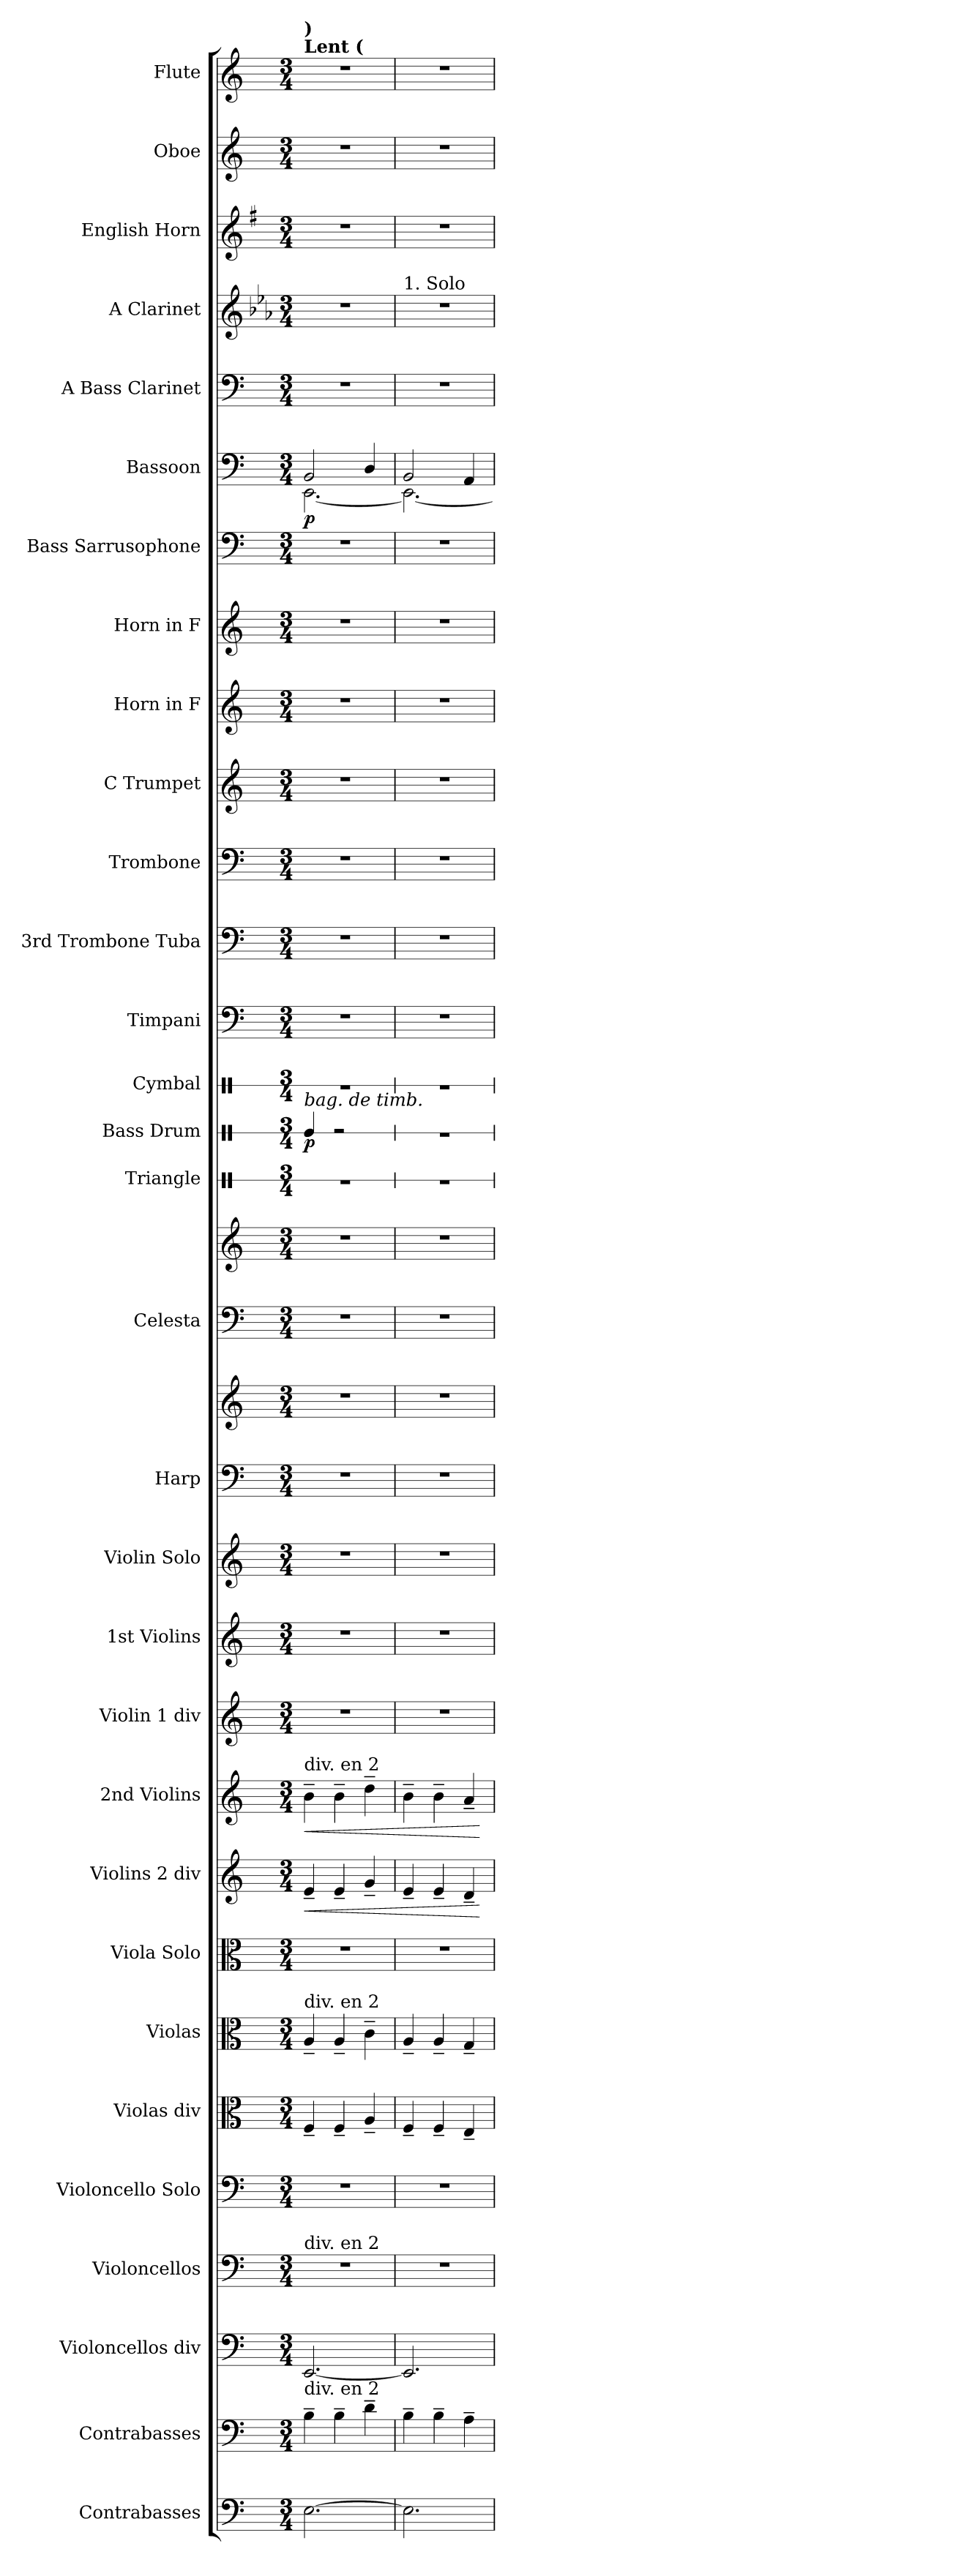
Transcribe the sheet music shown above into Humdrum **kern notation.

**kern	**dynam	**kern	**dynam	**kern	**dynam	**kern	**kern	**kern	**dynam	**kern	**dynam	**kern	**kern	**dynam	**kern	**dynam	**kern	**kern	**kern	**kern	**kern	**kern	**kern	**kern	**kern	**dynam	**kern	**kern	**kern	**kern	**kern	**kern	**kern	**kern	**kern	**dynam	**kern	**kern	**kern	**kern	**kern
*part31	*part31	*part30	*part30	*part29	*part29	*part28	*part27	*part26	*part26	*part25	*part25	*part24	*part23	*part23	*part22	*part22	*part21	*part20	*part19	*part18	*part18	*part17	*part17	*part16	*part15	*part15	*part14	*part13	*part12	*part11	*part10	*part9	*part8	*part7	*part6	*part6	*part5	*part4	*part3	*part2	*part1
*staff33	*staff33	*staff32	*staff32	*staff31	*staff31	*staff30	*staff29	*staff28	*staff28	*staff27	*staff27	*staff26	*staff25	*staff25	*staff24	*staff24	*staff23	*staff22	*staff21	*staff20	*staff19	*staff18	*staff17	*staff16	*staff15	*staff15	*staff14	*staff13	*staff12	*staff11	*staff10	*staff9	*staff8	*staff7	*staff6	*staff6	*staff5	*staff4	*staff3	*staff2	*staff1
*I"Contrabasses	*	*I"Contrabasses	*	*I"Violoncellos div	*	*I"Violoncellos	*I"Violoncello Solo	*I"Violas div	*	*I"Violas	*	*I"Viola Solo	*I"Violins 2 div	*	*I"2nd Violins	*	*I"Violin 1 div	*I"1st Violins	*I"Violin Solo	*I"Harp	*	*I"Celesta	*	*I"Triangle	*I"Bass Drum	*	*I"Cymbal	*I"Timpani	*I"3rd Trombone  Tuba	*I"Trombone	*I"C Trumpet	*I"Horn in F	*I"Horn in F	*I"Bass Sarrusophone	*I"Bassoon	*	*I"A Bass Clarinet	*I"A Clarinet	*I"English Horn	*I"Oboe	*I"Flute
*	*	*I'Cbs.	*	*I'Vcs. div	*	*I'Vcs.	*I'Vc. solo	*I'Vlas. div	*	*I'Vlas.	*	*I'Vla. Solo	*I'Vlns. 2 div	*	*I'Vln. 2	*	*I'Vln 1 div	*I'Vln.  1	*I'Vln. Solo	*I'Hrp.	*	*I'Cel.	*	*I'Trgl.	*I'B. Dr.	*	*I'Cym.	*I'Timp.	*	*I'Tbn.	*I'C Tpt.	*	*	*I'B. Sar.	*I'Bsn.	*	*I'A B. Cl.	*I'A Cl.	*I'E. Hn.	*I'Ob.	*I'Fl.
*	*	*	*	*	*	*	*	*	*	*	*	*	*	*	*	*	*	*	*	*	*	*	*	*stria1	*stria1	*	*stria1	*	*	*	*	*	*	*	*	*	*	*	*	*	*
*clefF4	*	*clefF4	*	*clefF4	*	*clefF4	*clefF4	*clefC3	*	*clefC3	*	*clefC3	*clefG2	*	*clefG2	*	*clefG2	*clefG2	*clefG2	*clefF4	*clefG2	*clefF4	*clefG2	*clefX	*clefX	*	*clefX	*clefF4	*clefF4	*clefF4	*clefG2	*clefG2	*clefG2	*clefF4	*clefF4	*	*clefF4	*clefG2	*clefG2	*clefG2	*clefG2
*ITrd7c12	*	*ITrd7c12	*	*	*	*	*	*	*	*	*	*	*	*	*	*	*	*	*	*	*	*ITrd-7c-12	*ITrd-7c-12	*	*	*	*	*	*	*	*	*ITrd4c7	*ITrd4c7	*ITrd7c12	*	*	*ITrd9c15	*ITrd2c3	*ITrd4c7	*	*
*k[]	*	*k[]	*	*k[]	*	*k[]	*k[]	*k[]	*	*k[]	*	*k[]	*k[]	*	*k[]	*	*k[]	*k[]	*k[]	*k[]	*k[]	*k[]	*k[]	*k[]	*k[]	*	*k[]	*k[]	*k[]	*k[]	*k[]	*k[b-]	*k[b-]	*k[]	*k[]	*	*k[]	*k[]	*k[]	*k[]	*k[]
*M3/4	*	*M3/4	*	*M3/4	*	*M3/4	*M3/4	*M3/4	*	*M3/4	*	*M3/4	*M3/4	*	*M3/4	*	*M3/4	*M3/4	*M3/4	*M3/4	*M3/4	*M3/4	*M3/4	*M3/4	*M3/4	*	*M3/4	*M3/4	*M3/4	*M3/4	*M3/4	*M3/4	*M3/4	*M3/4	*M3/4	*	*M3/4	*M3/4	*M3/4	*M3/4	*M3/4
*MM58	*	*MM58	*	*MM58	*	*MM58	*MM58	*MM58	*	*MM58	*	*MM58	*MM58	*	*MM58	*	*MM58	*MM58	*MM58	*MM58	*MM58	*MM58	*MM58	*MM58	*MM58	*	*MM58	*MM58	*MM58	*MM58	*MM58	*MM58	*MM58	*MM58	*MM58	*	*MM58	*MM58	*MM58	*MM58	*MM58
=1	=1	=1	=1	=1	=1	=1	=1	=1	=1	=1	=1	=1	=1	=1	=1	=1	=1	=1	=1	=1	=1	=1	=1	=1	=1	=1	=1	=1	=1	=1	=1	=1	=1	=1	=1	=1	=1	=1	=1	=1	=1
!	!	!	!	!	!	!	!	!	!	!	!	!	!	!	!	!	!	!	!	!	!	!	!	!	!	!	!	!	!	!	!	!	!	!	!	!	!	!	!	!	!LO:TX:a:B:t=Lent (
!	!	!	!	!	!	!	!	!	!	!	!	!	!	!	!	!	!	!	!	!	!	!	!	!	!	!	!	!	!	!	!	!	!	!	!	!	!	!	!	!	!LO:TX:a:B:t=)
!	!	!	!	!	!	!	!	!	!	!	!	!	!	!	!	!	!	!	!	!	!	!	!	!	!LO:TX:a:i:t=bag. de timb.	!	!	!	!	!	!	!	!	!	!	!	!	!	!	!	!
!	!	!	!	!	!	!	!	!	!	!	!	!	!	!	!LO:TX:a:t=div. en 2	!	!	!	!	!	!	!	!	!	!	!	!	!	!	!	!	!	!	!	!	!	!	!	!	!	!
!	!	!	!	!	!	!	!	!	!	!LO:TX:a:t=div. en 2	!	!	!	!	!	!	!	!	!	!	!	!	!	!	!	!	!	!	!	!	!	!	!	!	!	!	!	!	!	!	!
!	!	!	!	!	!	!LO:TX:a:t=div. en 2	!	!	!	!	!	!	!	!	!	!	!	!	!	!	!	!	!	!	!	!	!	!	!	!	!	!	!	!	!	!	!	!	!	!	!
!	!	!LO:TX:a:t=div. en 2	!	!	!	!	!	!	!	!	!	!	!	!	!	!	!	!	!	!	!	!	!	!	!	!	!	!	!	!	!	!	!	!	!	!	!	!	!	!	!
!	!LO:DY:b	!	!	!	!	!	!	!	!	!	!	!	!	!LO:HP:b	!	!LO:HP:b	!	!	!	!	!	!	!	!	!	!	!	!	!	!	!	!	!	!	!	!	!	!	!	!	!
*	*	*	*	*	*	*	*	*	*	*	*	*	*	*	*	*	*	*	*	*	*	*	*	*	*	*	*	*	*	*	*	*	*	*	*^	*	*	*	*	*	*
!	!LO:DY:n=1:b	!	!LO:DY:b	!	!	!	!	!	!	!	!	!	!	!	!	!	!	!	!	!	!	!	!	!	!	!	!	!	!	!	!	!	!	!	!	!	!	!	!	!	!	!
!	!	!	!LO:DY:n=1:b	!	!LO:DY:b	!	!	!	!	!	!	!	!	!	!	!	!	!	!	!	!	!	!	!	!	!	!	!	!	!	!	!	!	!	!	!	!	!	!	!	!	!
!	!	!	!	!	!LO:DY:n=1:b	!	!	!	!LO:DY:b	!	!	!	!	!	!	!	!	!	!	!	!	!	!	!	!	!	!	!	!	!	!	!	!	!	!	!	!	!	!	!	!	!
!	!	!	!	!	!	!	!	!	!LO:DY:n=1:b	!	!LO:DY:b	!	!	!	!	!	!	!	!	!	!	!	!	!	!	!	!	!	!	!	!	!	!	!	!	!	!	!	!	!	!	!
!	!	!	!	!	!	!	!	!	!	!	!LO:DY:n=1:b	!	!	!LO:DY:n=1:b	!	!	!	!	!	!	!	!	!	!	!	!	!	!	!	!	!	!	!	!	!	!	!	!	!	!	!	!
!	!	!	!	!	!	!	!	!	!	!	!	!	!	!LO:DY:n=2:b	!	!LO:DY:n=1:b	!	!	!	!	!	!	!	!	!	!	!	!	!	!	!	!	!	!	!	!	!	!	!	!	!	!
!	!	!	!	!	!	!	!	!	!	!	!	!	!	!	!	!LO:DY:n=2:b	!	!	!	!	!	!	!	!	!	!LO:DY:b	!	!	!	!	!	!	!	!	!	!	!LO:DY:b	!	!	!	!	!
[2.EE\	p other-dynamics	4BB~\	p other-dynamics	[2.EE/	p other-dynamics	2.r	2.r	4F~/	p other-dynamics	4A~/	p other-dynamics	2.r	4e~/	< p other-dynamics	4b~\	< p other-dynamics	2.r	2.r	2.r	2.r	2.r	2.r	2.r	2.r	4Re/	p	2.r	2.r	2.r	2.r	2.r	2.r	2.r	2.r	2BB/	[2.EE\	p	2.r	2.r	2.r	2.r	2.r
.	.	4BB~\	.	.	.	.	.	4F~/	.	4A~/	.	.	4e~/	.	4b~\	.	.	.	.	.	.	.	.	.	2r	.	.	.	.	.	.	.	.	.	.	.	.	.	.	.	.	.
.	.	4D~\	.	.	.	.	.	4A~/	.	4c~\	.	.	4g~/	.	4dd~\	.	.	.	.	.	.	.	.	.	.	.	.	.	.	.	.	.	.	.	4D/	.	.	.	.	.	.	.
=2	=2	=2	=2	=2	=2	=2	=2	=2	=2	=2	=2	=2	=2	=2	=2	=2	=2	=2	=2	=2	=2	=2	=2	=2	=2	=2	=2	=2	=2	=2	=2	=2	=2	=2	=2	=2	=2	=2	=2	=2	=2	=2
!	!	!	!	!	!	!	!	!	!	!	!	!	!	!	!	!	!	!	!	!	!	!	!	!	!	!	!	!	!	!	!	!	!	!	!	!	!	!	!LO:TX:a:t=1. Solo	!	!	!
2.EE\]	.	4BB~\	.	2.EE/]	.	2.r	2.r	4F~/	.	4A~/	.	2.r	4e~/	.	4b~\	.	2.r	2.r	2.r	2.r	2.r	2.r	2.r	2.r	2.r	.	2.r	2.r	2.r	2.r	2.r	2.r	2.r	2.r	2BB/	2.EE\_	.	2.r	2.r	2.r	2.r	2.r
.	.	4BB~\	.	.	.	.	.	4F~/	.	4A~/	.	.	4e~/	.	4b~\	.	.	.	.	.	.	.	.	.	.	.	.	.	.	.	.	.	.	.	.	.	.	.	.	.	.	.
.	.	4AA~\	.	.	.	.	.	4E~/	.	4G~/	.	.	4d~/	.	4a~/	.	.	.	.	.	.	.	.	.	.	.	.	.	.	.	.	.	.	.	4AA/	.	.	.	.	.	.	.
*	*	*	*	*	*	*	*	*	*	*	*	*	*	*	*	*	*	*	*	*	*	*	*	*	*	*	*	*	*	*	*	*	*	*	*v	*v	*	*	*	*	*	*
.	.	.	.	.	.	.	.	.	.	.	.	.	.	[	.	[	.	.	.	.	.	.	.	.	.	.	.	.	.	.	.	.	.	.	.	.	.	.	.	.	.
=	=	=	=	=	=	=	=	=	=	=	=	=	=	=	=	=	=	=	=	=	=	=	=	=	=	=	=	=	=	=	=	=	=	=	=	=	=	=	=	=	=
*-	*-	*-	*-	*-	*-	*-	*-	*-	*-	*-	*-	*-	*-	*-	*-	*-	*-	*-	*-	*-	*-	*-	*-	*-	*-	*-	*-	*-	*-	*-	*-	*-	*-	*-	*-	*-	*-	*-	*-	*-	*-
